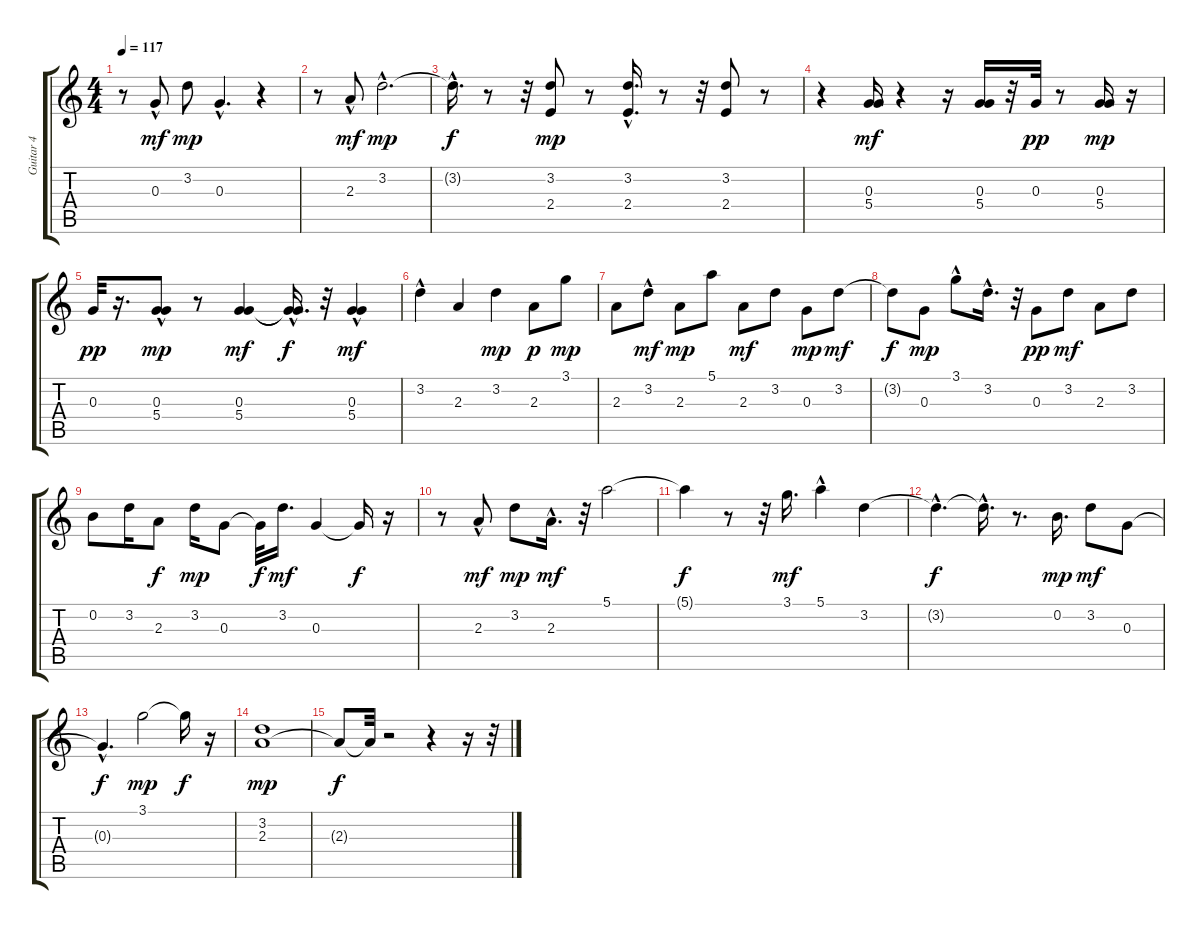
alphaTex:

\track ("Guitar 4" "Guitar 4") {instrument distortionguitar}
\staff {score tabs}
\tuning (E4 B3 G3 D3 A2 E2) {hide}
\ts (4 4)
\tempo 117
\clef g2
\ks c
r.8{dy f} 0.3{hac}.8{dy mf} 3.2.8{dy mp} 0.3{hac}.4{d} r.4 |
r.8 2.3{hac}.8{dy mf} 3.2{hac}.2{d dy mp} |
3.2{hac t}.16{d dy f} r.8 r.32 (3.2 2.4).8{dy mp} r.8 (3.2{hac} 2.4{hac}).16{d} r.8 r.32 (3.2 2.4).8 r.8 |
r.4 (0.3 5.4).16{dy mf} r.4 r.16 (0.3 5.4).16 r.32 0.3.32{dy pp} r.8 (0.3 5.4).16{dy mp} r.16 |
0.3.32{dy pp} r.16{d} (0.3{hac} 5.4).8{dy mp} r.8 (0.3 5.4).4{dy mf} (0.3{hac t} 5.4{hac t}).16{d dy f} r.32 (0.3 5.4{hac}).4{dy mf} |
3.2{hac}.4 2.3.4 3.2.4{dy mp} 2.3.8{dy p} 3.1.8{dy mp} |
2.3.8 3.2{hac}.8{dy mf} 2.3.8{dy mp} 5.1.8 2.3.8{dy mf} 3.2.8 0.3.8{dy mp} 3.2.8{dy mf} |
3.2{t}.8{dy f} 0.3.8{dy mp} 3.1{hac}.8 3.2{hac}.16{d} r.32 0.3.8{dy pp} 3.2.8{dy mf} 2.3.8 3.2.8 |
0.2.8 3.2.16 2.3.8{dy f} 3.2.16{dy mp} 0.3.8 0.3{t}.32{dy f} 3.2.16{d dy mf} 0.3.4 0.3{t}.16{dy f} r.16 |
r.8 2.3{hac}.8{dy mf} 3.2.8{dy mp} 2.3{hac}.16{d dy mf} r.32 5.1.2 |
5.1{t}.4{dy f} r.8 r.32 3.1.16{d dy mf} 5.1{hac}.4 3.2.4 |
3.2{hac t}.4{d dy f} 3.2{hac t}.16{d} r.8{d} 0.2.16{d dy mp} 3.2.8{dy mf} 0.3.8 |
0.3{hac t}.4{d dy f} 3.1.2{dy mp} 3.1{t}.16{dy f} r.16 |
(3.2 2.3).1{dy mp} |
2.3{t}.8{dy f} 2.3{t}.32 r.2 r.4 r.16 r.32
